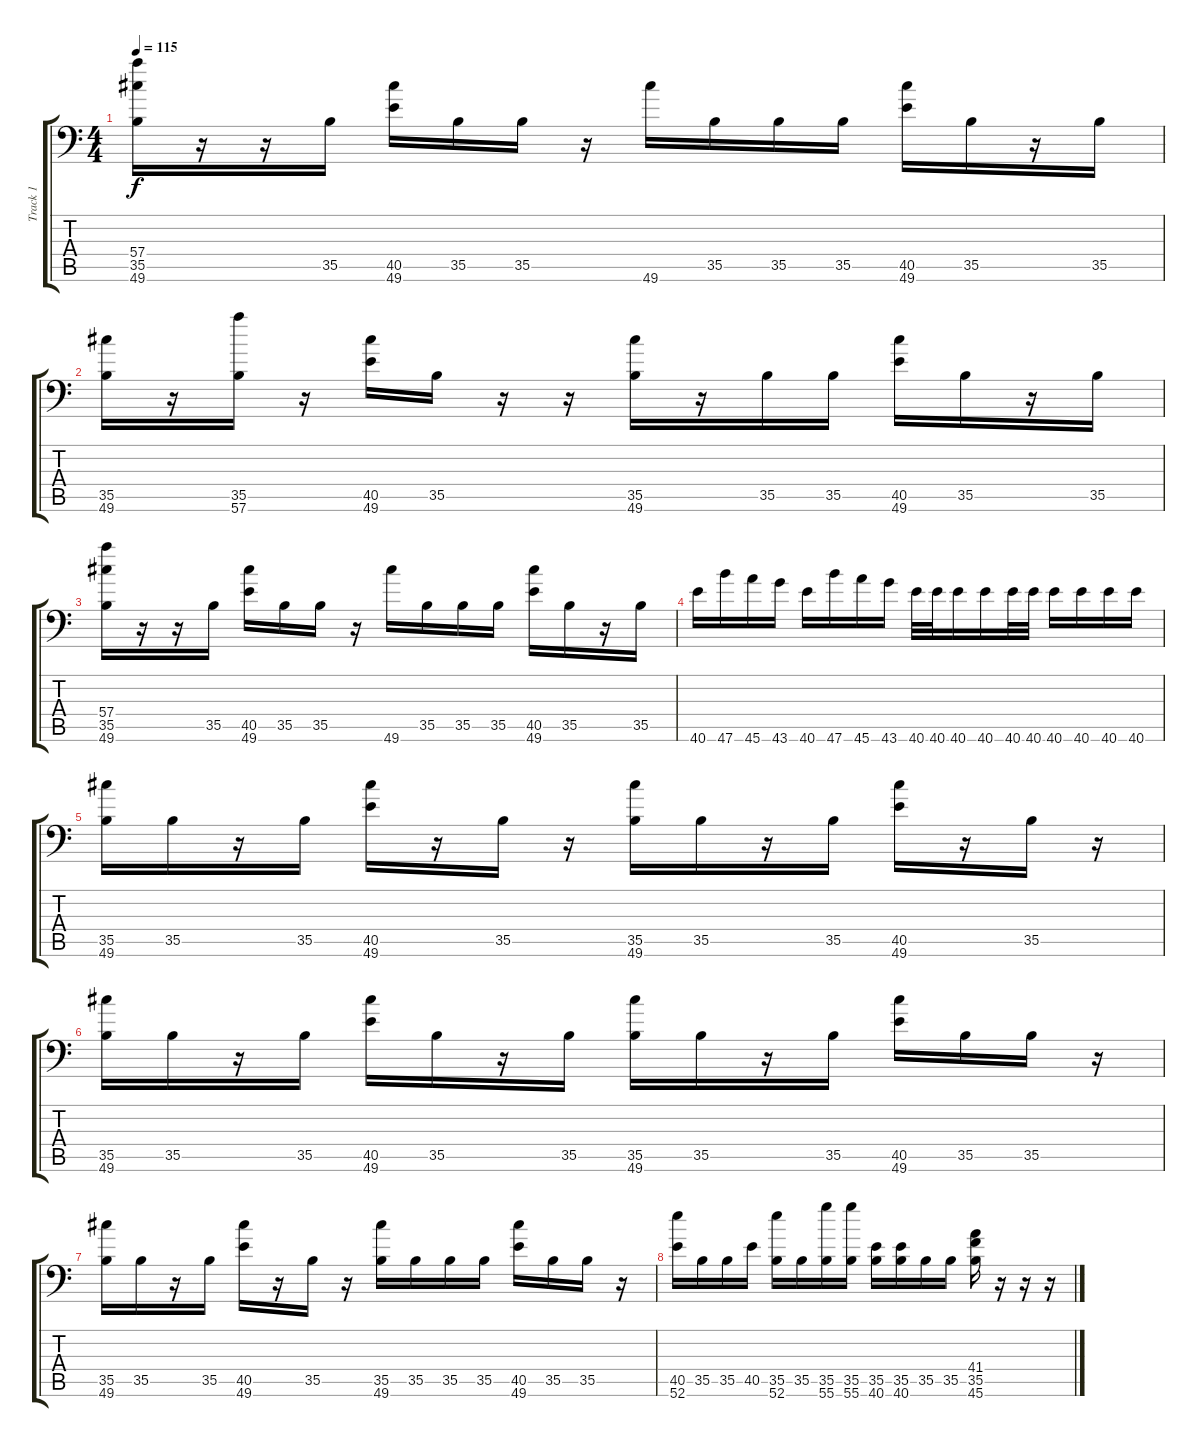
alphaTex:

\track ("Track 1" "Track 1") {instrument acousticgrandpiano}
\staff {score tabs}
\tuning (C-1 C-1 C-1 C-1 C-1 C-1) {hide}
\ts (4 4)
\tempo 115
\clef f4
\ks c
(57.4 35.5 49.6).16{dy f} r.16 r.16 35.5.16 (40.5 49.6).16 35.5.16 35.5.16 r.16 49.6.16 35.5.16 35.5.16 35.5.16 (40.5 49.6).16 35.5.16 r.16 35.5.16 |
(35.5 49.6).16 r.16 (35.5 57.6).16 r.16 (40.5 49.6).16 35.5.16 r.16 r.16 (35.5 49.6).16 r.16 35.5.16 35.5.16 (40.5 49.6).16 35.5.16 r.16 35.5.16 |
(57.4 35.5 49.6).16 r.16 r.16 35.5.16 (40.5 49.6).16 35.5.16 35.5.16 r.16 49.6.16 35.5.16 35.5.16 35.5.16 (40.5 49.6).16 35.5.16 r.16 35.5.16 |
40.6.16 47.6.16 45.6.16 43.6.16 40.6.16 47.6.16 45.6.16 43.6.16 40.6.32 40.6.32 40.6.16 40.6.16 40.6.32 40.6.32 40.6.16 40.6.16 40.6.16 40.6.16 |
(35.5 49.6).16 35.5.16 r.16 35.5.16 (40.5 49.6).16 r.16 35.5.16 r.16 (35.5 49.6).16 35.5.16 r.16 35.5.16 (40.5 49.6).16 r.16 35.5.16 r.16 |
(35.5 49.6).16 35.5.16 r.16 35.5.16 (40.5 49.6).16 35.5.16 r.16 35.5.16 (35.5 49.6).16 35.5.16 r.16 35.5.16 (40.5 49.6).16 35.5.16 35.5.16 r.16 |
(35.5 49.6).16 35.5.16 r.16 35.5.16 (40.5 49.6).16 r.16 35.5.16 r.16 (35.5 49.6).16 35.5.16 35.5.16 35.5.16 (40.5 49.6).16 35.5.16 35.5.16 r.16 |
(40.5 52.6).16 35.5.16 35.5.16 40.5.16 (35.5 52.6).16 35.5.16 (35.5 55.6).16 (35.5 55.6).16 (35.5 40.6).16 (35.5 40.6).16 35.5.16 35.5.16 (41.4 35.5 45.6).16 r.16 r.16 r.16
